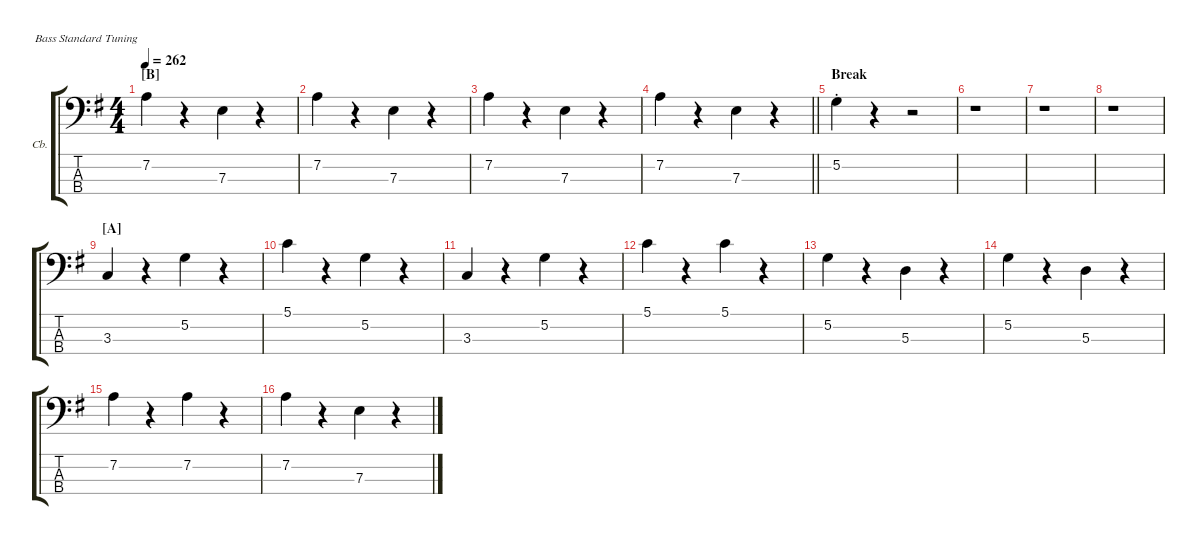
\hideDynamics
\bracketExtendMode groupsimilarinstruments
\firstSystemTrackNameOrientation horizontal
\otherSystemsTrackNameOrientation horizontal
\track ("Contrabass" "Cb.") {instrument acousticbass}
\staff {score tabs}
\tuning (G2 D2 A1 E1)
\ts (4 4)
\section ("B" "")
\tempo 262
\clef f4
\scale
0.25
\ks g
7.2.4{dy mp} r.4 7.3.4 r.4 |
\scale
0.25 7.2.4 r.4 7.3.4 r.4 |
\scale
0.25 7.2.4 r.4 7.3.4 r.4 |
\scale
0.25
\barLineRight lightlight
7.2.4 r.4 7.3.4 r.4 |
\section ("" "Break")
\scale
0.25 5.2{st}.4 r.4 r.2 |
\scale
0.25 r.1 |
\scale
0.25 r.1 |
\scale
0.25 r.1 |
\section ("A" "")
\scale
0.25 3.3.4 r.4 5.2.4 r.4 |
\scale
0.25 5.1.4 r.4 5.2.4 r.4 |
\scale
0.25 3.3.4 r.4 5.2.4 r.4 |
\scale
0.25 5.1.4 r.4 5.1.4 r.4 |
\scale
0.25 5.2.4 r.4 5.3.4 r.4 |
\scale
0.25 5.2.4 r.4 5.3.4 r.4 |
\scale
0.25 7.2.4 r.4 7.2.4 r.4 |
\scale
0.25 7.2.4 r.4 7.3.4 r.4
